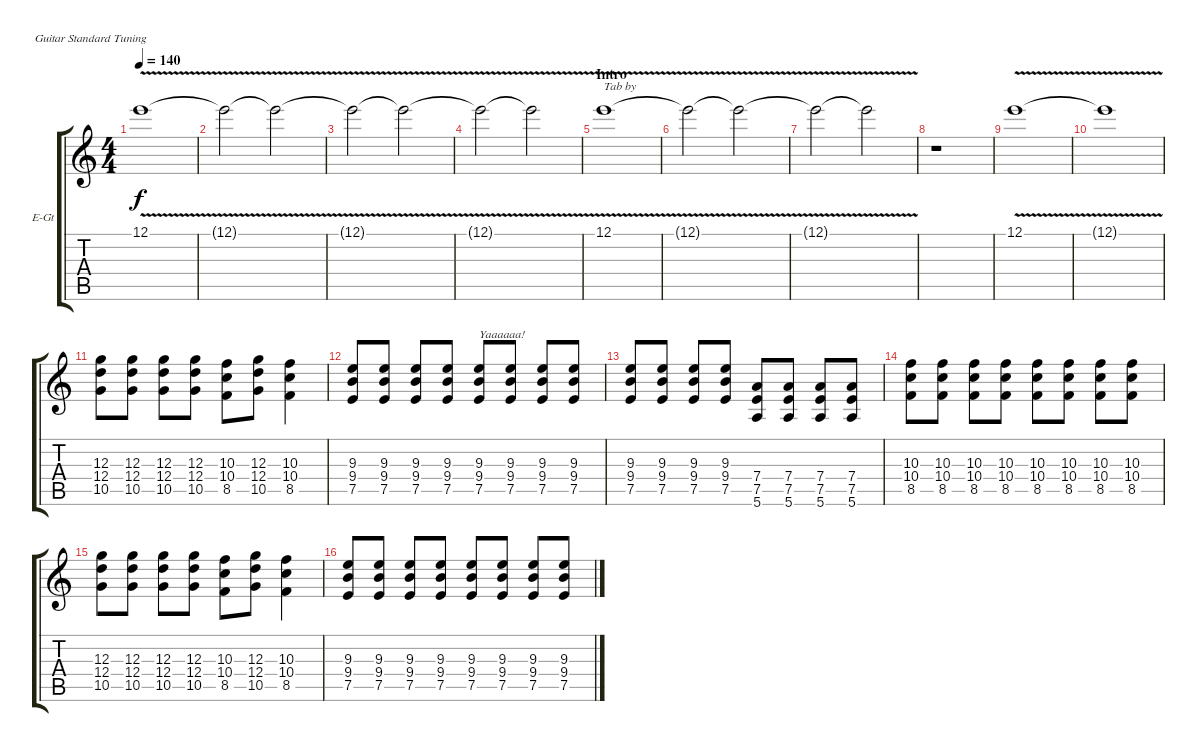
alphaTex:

\bracketExtendMode groupsimilarinstruments
\firstSystemTrackNameOrientation horizontal
\otherSystemsTrackNameOrientation horizontal
\track ("Spor 1" "E-Gt") {instrument distortionguitar}
\staff {score tabs}
\tuning (E4 B3 G3 D3 A2 E2)
\ts (4 4)
\tempo 140
\clef g2
\ks c
12.1{v}.1{dy f instrument distortionguitar} |
12.1{v t}.2 12.1{v t}.2 |
12.1{v t}.2 12.1{v t}.2 |
12.1{v t}.2 12.1{v t}.2 |
\section ("" "Intro")
12.1{v}.1{txt "Tab by"} |
12.1{v t}.2 12.1{v t}.2 |
12.1{v t}.2 12.1{v t}.2 |
r.1 |
12.1{v}.1 |
12.1{v t}.1 |
(12.3 12.4 10.5).8 (12.3 12.4 10.5).8 (12.3 12.4 10.5).8 (12.3 12.4 10.5).8 (10.3 10.4 8.5).8 (12.3 12.4 10.5).8 (10.3 10.4 8.5).4 |
(9.3 9.4 7.5).8 (9.3 9.4 7.5).8 (9.3 9.4 7.5).8 (9.3 9.4 7.5).8 (9.3 9.4 7.5).8{txt "Yaaaaaa!"} (9.3 9.4 7.5).8 (9.3 9.4 7.5).8 (9.3 9.4 7.5).8 |
(9.3 9.4 7.5).8 (9.3 9.4 7.5).8 (9.3 9.4 7.5).8 (9.3 9.4 7.5).8 (7.4 7.5 5.6).8 (7.4 7.5 5.6).8 (7.4 7.5 5.6).8 (7.4 7.5 5.6).8 |
(10.3 10.4 8.5).8 (10.3 10.4 8.5).8 (10.3 10.4 8.5).8 (10.3 10.4 8.5).8 (10.3 10.4 8.5).8 (10.3 10.4 8.5).8 (10.3 10.4 8.5).8 (10.3 10.4 8.5).8 |
(12.3 12.4 10.5).8 (12.3 12.4 10.5).8 (12.3 12.4 10.5).8 (12.3 12.4 10.5).8 (10.3 10.4 8.5).8 (12.3 12.4 10.5).8 (10.3 10.4 8.5).4 |
(9.3 9.4 7.5).8 (9.3 9.4 7.5).8 (9.3 9.4 7.5).8 (9.3 9.4 7.5).8 (9.3 9.4 7.5).8 (9.3 9.4 7.5).8 (9.3 9.4 7.5).8 (9.3 9.4 7.5).8
